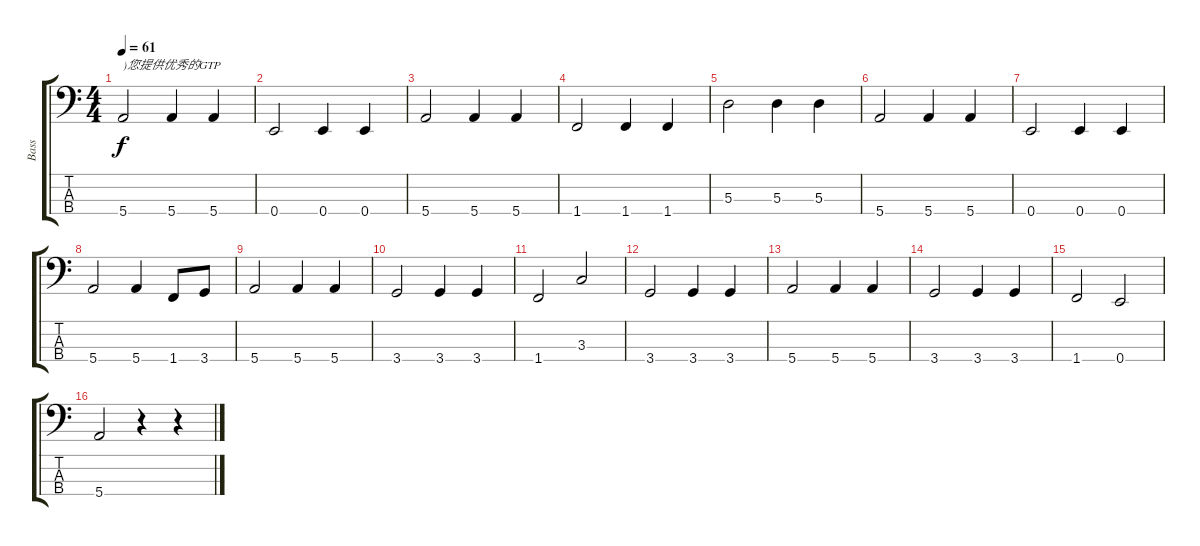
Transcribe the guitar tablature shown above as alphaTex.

\track ("Bass" "Bass") {instrument electricbassfinger}
\staff {score tabs}
\tuning (G2 D2 A1 E1) {hide}
\ts (4 4)
\tempo 61
\clef f4
\ks c
5.4.2{txt ")您提供优秀的GTP" dy f} 5.4.4 5.4.4 |
0.4.2 0.4.4 0.4.4 |
5.4.2 5.4.4 5.4.4 |
1.4.2 1.4.4 1.4.4 |
5.3.2 5.3.4 5.3.4 |
5.4.2 5.4.4 5.4.4 |
0.4.2 0.4.4 0.4.4 |
5.4.2 5.4.4 1.4.8 3.4.8 |
5.4.2 5.4.4 5.4.4 |
3.4.2 3.4.4 3.4.4 |
1.4.2 3.3.2 |
3.4.2 3.4.4 3.4.4 |
5.4.2 5.4.4 5.4.4 |
3.4.2 3.4.4 3.4.4 |
1.4.2 0.4.2 |
5.4.2 r.4 r.4
